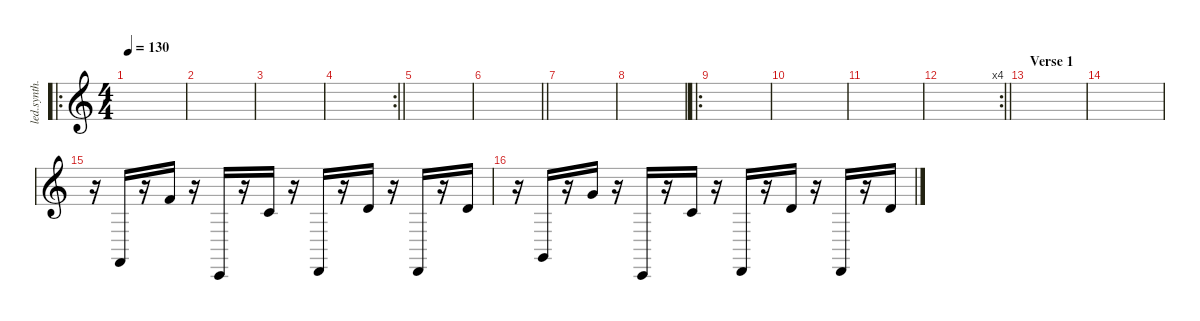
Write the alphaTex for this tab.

\defaultSystemsLayout 4
\hideDynamics
\bracketExtendMode nobrackets
\otherSystemsTrackNameOrientation horizontal
\track ("Synth 1-RH-b-hid" "led.synth.") {defaultSystemsLayout 4 instrument lead8bassandlead}
\staff {score}
\tuning (E4 B3 G3 D3 A2 E2 B1)
\ro
\ts (4 4)
\tempo 130
\clef g2
\ks c
|
|
|
\rc 2
\barLineRight lightlight
|
|
\barLineRight lightlight
|
|
|
\ro
|
|
|
\rc 4
\barLineRight lightlight
|
\section ("" "Verse 1")
|
|
r.16 1.6.16 r.16 1.1.16 r.16 1.7.16 r.16 1.2.16 r.16 3.7.16 r.16 3.2.16 r.16 3.7.16 r.16 3.2.16 |
r.16 3.6.16 r.16 3.1.16 r.16 1.7.16 r.16 1.2.16 r.16 3.7.16 r.16 3.2.16 r.16 3.7.16 r.16 3.2.16
